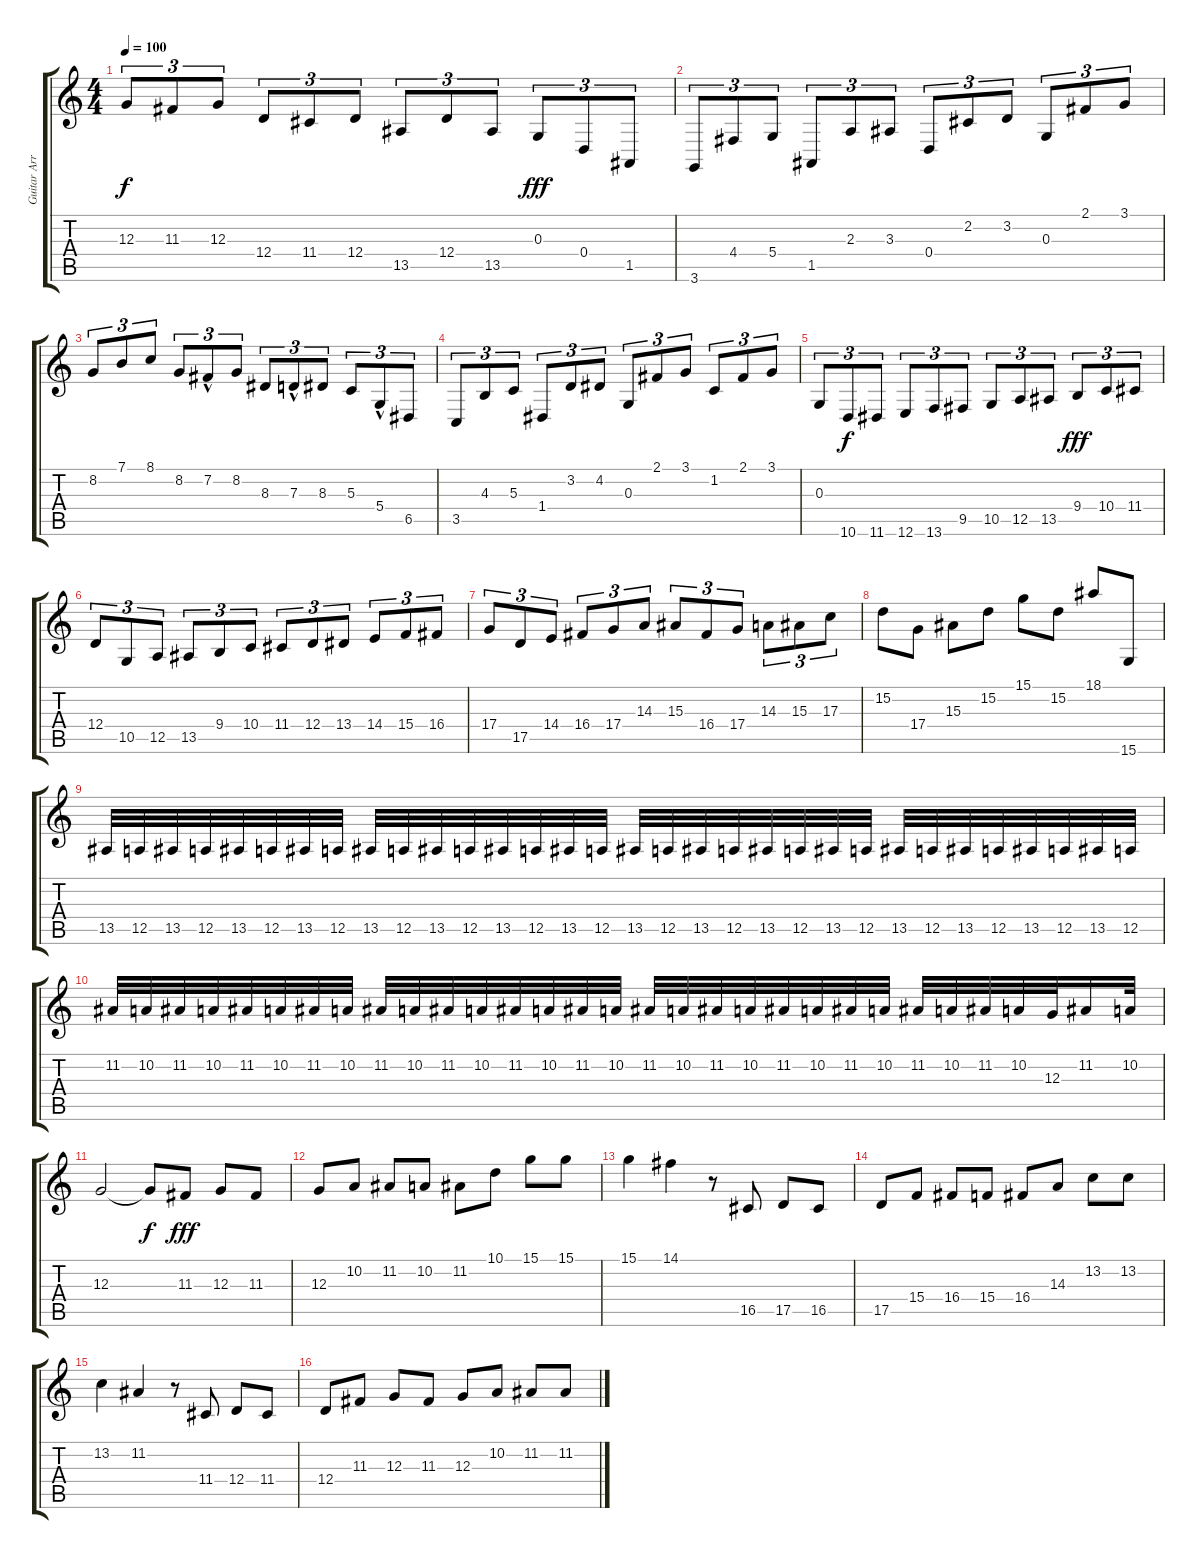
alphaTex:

\track ("Guitar Arrangement" "Guitar Arr") {instrument violin}
\staff {score tabs}
\tuning (E4 B3 G3 D3 A2 E2) {hide}
\ts (4 4)
\tempo 100
\clef g2
\ks c
12.3.8{tu (3 2) dy f} 11.3.8{tu (3 2)} 12.3.8{tu (3 2)} 12.4.8{tu (3 2)} 11.4.8{tu (3 2)} 12.4.8{tu (3 2)} 13.5.8{tu (3 2)} 12.4.8{tu (3 2)} 13.5.8{tu (3 2)} 0.3.8{tu (3 2) dy fff} 0.4.8{tu (3 2)} 1.5.8{tu (3 2)} |
3.6.8{tu (3 2)} 4.4.8{tu (3 2)} 5.4.8{tu (3 2)} 1.5.8{tu (3 2)} 2.3.8{tu (3 2)} 3.3.8{tu (3 2)} 0.4.8{tu (3 2)} 2.2.8{tu (3 2)} 3.2.8{tu (3 2)} 0.3.8{tu (3 2)} 2.1.8{tu (3 2)} 3.1.8{tu (3 2)} |
8.2.8{tu (3 2)} 7.1.8{tu (3 2)} 8.1.8{tu (3 2)} 8.2.8{tu (3 2)} 7.2{hac}.8{tu (3 2)} 8.2.8{tu (3 2)} 8.3.8{tu (3 2)} 7.3{hac}.8{tu (3 2)} 8.3.8{tu (3 2)} 5.3.8{tu (3 2)} 5.4{hac}.8{tu (3 2)} 6.5.8{tu (3 2)} |
3.5.8{tu (3 2)} 4.3.8{tu (3 2)} 5.3.8{tu (3 2)} 1.4.8{tu (3 2)} 3.2.8{tu (3 2)} 4.2.8{tu (3 2)} 0.3.8{tu (3 2)} 2.1.8{tu (3 2)} 3.1.8{tu (3 2)} 1.2.8{tu (3 2)} 2.1.8{tu (3 2)} 3.1.8{tu (3 2)} |
0.3.8{tu (3 2)} 10.6.8{tu (3 2) dy f} 11.6.8{tu (3 2)} 12.6.8{tu (3 2)} 13.6.8{tu (3 2)} 9.5.8{tu (3 2)} 10.5.8{tu (3 2)} 12.5.8{tu (3 2)} 13.5.8{tu (3 2)} 9.4.8{tu (3 2) dy fff} 10.4.8{tu (3 2)} 11.4.8{tu (3 2)} |
12.4.8{tu (3 2)} 10.5.8{tu (3 2)} 12.5.8{tu (3 2)} 13.5.8{tu (3 2)} 9.4.8{tu (3 2)} 10.4.8{tu (3 2)} 11.4.8{tu (3 2)} 12.4.8{tu (3 2)} 13.4.8{tu (3 2)} 14.4.8{tu (3 2)} 15.4.8{tu (3 2)} 16.4.8{tu (3 2)} |
17.4.8{tu (3 2)} 17.5.8{tu (3 2)} 14.4.8{tu (3 2)} 16.4.8{tu (3 2)} 17.4.8{tu (3 2)} 14.3.8{tu (3 2)} 15.3.8{tu (3 2)} 16.4.8{tu (3 2)} 17.4.8{tu (3 2)} 14.3.8{tu (3 2)} 15.3.8{tu (3 2)} 17.3.8{tu (3 2)} |
15.2.8 17.4.8 15.3.8 15.2.8 15.1.8 15.2.8 18.1.8 15.6.8 |
13.5.32 12.5.32 13.5.32 12.5.32 13.5.32 12.5.32 13.5.32 12.5.32 13.5.32 12.5.32 13.5.32 12.5.32 13.5.32 12.5.32 13.5.32 12.5.32 13.5.32 12.5.32 13.5.32 12.5.32 13.5.32 12.5.32 13.5.32 12.5.32 13.5.32 12.5.32 13.5.32 12.5.32 13.5.32 12.5.32 13.5.32 12.5.32 |
11.2.32 10.2.32 11.2.32 10.2.32 11.2.32 10.2.32 11.2.32 10.2.32 11.2.32 10.2.32 11.2.32 10.2.32 11.2.32 10.2.32 11.2.32 10.2.32 11.2.32 10.2.32 11.2.32 10.2.32 11.2.32 10.2.32 11.2.32 10.2.32 11.2.32 10.2.32 11.2.32 10.2.32 12.3.32 11.2.16 10.2.32 |
12.3.2 12.3{t}.8{dy f} 11.3.8{dy fff} 12.3.8 11.3.8 |
12.3.8 10.2.8 11.2.8 10.2.8 11.2.8 10.1.8 15.1.8 15.1.8 |
15.1.4 14.1.4 r.8 16.5.8 17.5.8 16.5.8 |
17.5.8 15.4.8 16.4.8 15.4.8 16.4.8 14.3.8 13.2.8 13.2.8 |
13.2.4 11.2.4 r.8 11.4.8 12.4.8 11.4.8 |
12.4.8 11.3.8 12.3.8 11.3.8 12.3.8 10.2.8 11.2.8 11.2.8
